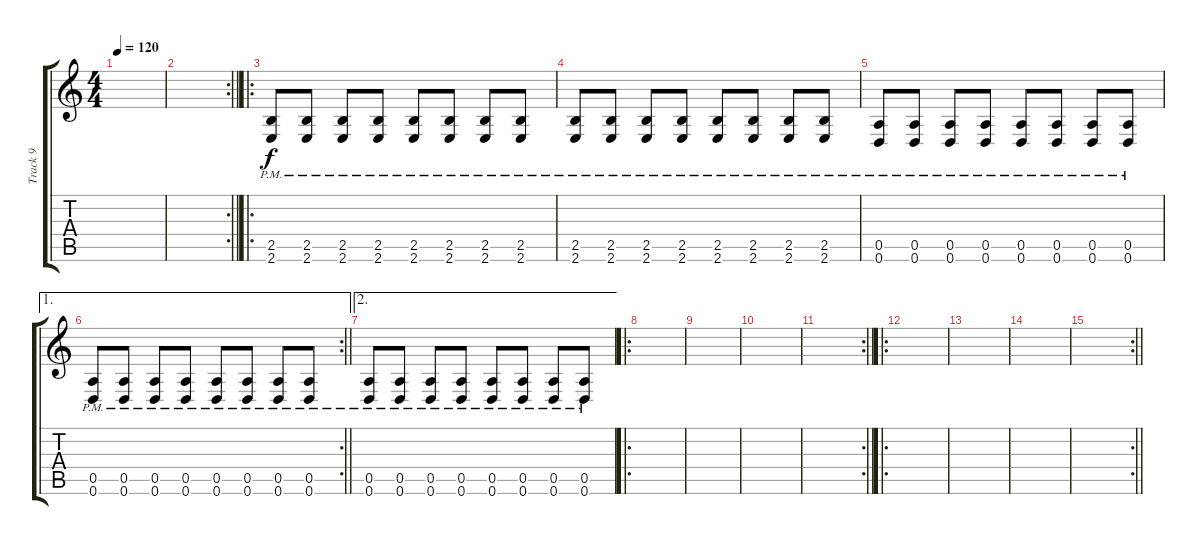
\track ("Track 9" "Track 9") {instrument distortionguitar}
\staff {score tabs}
\tuning (E4 B3 G3 D3 A2 D2) {hide}
\ts (4 4)
\tempo 120
\clef g2
\ks c
|
\rc 2
\barLineRight lightlight
|
\ro
(2.5{pm} 2.6{pm}).8 (2.5{pm} 2.6{pm}).8 (2.5{pm} 2.6{pm}).8 (2.5{pm} 2.6{pm}).8 (2.5{pm} 2.6{pm}).8 (2.5{pm} 2.6{pm}).8 (2.5{pm} 2.6{pm}).8 (2.5{pm} 2.6{pm}).8 |
(2.5{pm} 2.6{pm}).8 (2.5{pm} 2.6{pm}).8 (2.5{pm} 2.6{pm}).8 (2.5{pm} 2.6{pm}).8 (2.5{pm} 2.6{pm}).8 (2.5{pm} 2.6{pm}).8 (2.5{pm} 2.6{pm}).8 (2.5{pm} 2.6{pm}).8 |
(0.5{pm} 0.6{pm}).8 (0.5{pm} 0.6{pm}).8 (0.5{pm} 0.6{pm}).8 (0.5{pm} 0.6{pm}).8 (0.5{pm} 0.6{pm}).8 (0.5{pm} 0.6{pm}).8 (0.5{pm} 0.6{pm}).8 (0.5{pm} 0.6{pm}).8 |
\ae 1
\rc 2
\barLineRight lightlight
(0.5{pm} 0.6{pm}).8 (0.5{pm} 0.6{pm}).8 (0.5{pm} 0.6{pm}).8 (0.5{pm} 0.6{pm}).8 (0.5{pm} 0.6{pm}).8 (0.5{pm} 0.6{pm}).8 (0.5{pm} 0.6{pm}).8 (0.5{pm} 0.6{pm}).8 |
\ae 2
(0.5{pm} 0.6{pm}).8 (0.5{pm} 0.6{pm}).8 (0.5{pm} 0.6{pm}).8 (0.5{pm} 0.6{pm}).8 (0.5{pm} 0.6{pm}).8 (0.5{pm} 0.6{pm}).8 (0.5{pm} 0.6{pm}).8 (0.5{pm} 0.6{pm}).8 |
\ro
|
|
|
\rc 2
\barLineRight lightlight
|
\ro
|
|
|
\rc 2
\barLineRight lightlight
